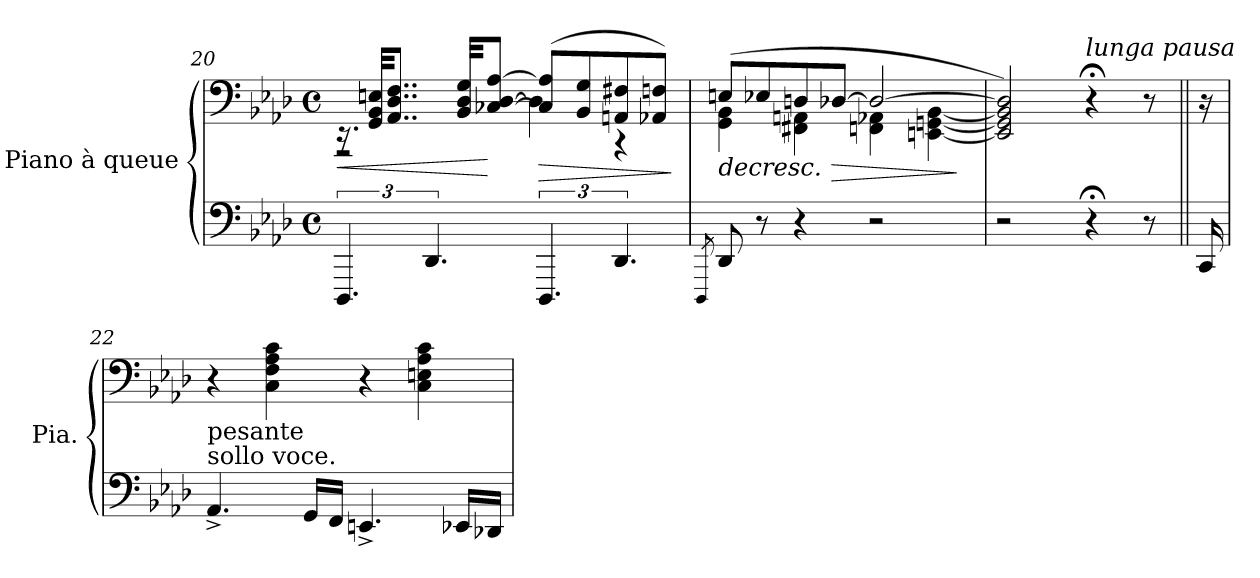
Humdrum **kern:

**kern	**kern	**dynam
*part1	*part1	*part1
*staff2	*staff1	*staff1/2
*I"Piano à queue	*	*
*I'Pia.	*	*
*clefF4	*clefF4	*
*k[b-e-a-d-]	*k[b-e-a-d-]	*
*M4/4	*M4/4	*
*met(c)	*met(c)	*
=20	=20	=20
!	!	!LO:HP:b
*	*^	*
6.DDD-/	16.rEE	2r	<
.	32GG/ 32BB-/ 32En/KKL	.	.
.	8..AA-/ 8..D-/ 8..F/J	.	.
6.DD-/	.	.	.
.	32BB-/ 32D-/ 32G/KKL	.	.
.	[8C-X/ [8D-/ [8A-/J	.	[
!	!	!	!LO:HP:b
6.DDD-/	(8C-/] 8A-/]L	4D-\]	>
.	8BB-/ 8G/	.	.
6.DD-/	8AAn/ 8F#X/	4r	.
.	8AA-X/ 8Fn/J)	.	.
*	*v	*v	*
.	.	]
!!LO:LB:g=z
=21	=21	=21
8qDDD-/	.	.
!	!	!LO:HP:b
*	*^	*
8DD-/	(8En/L	4GG\ 4BB-\	>
8r	8E-X/	.	.
4r	8Dn/	4FF#X\ 4AAn\	.
!	!	!	!LO:HP:b
.	[8D-X/J	.	>
*	*MM37	*	*
2r	2D-/_	4FFn\ 4AA-X\	.
*	*MM34	*	*
.	.	[4EEn\ [4GGn\ [4BB-\	.
*	*v	*v	*
.	.	]
=21X2	=21X2	=21X2
2r	2EE/] 2GG/] 2BB-/] 2D-/])	.
!	!LO:TX:a:i:t=lunga pausa	!
4r;<	4r;<	]
8r	8r	.
=21X3||	=21X3||	=21X3||
*	*MM65	*
16CC/	16r	.
=22	=22	=22
!LO:TX:a:t=sollo voce.	!	!
!LO:TX:a:t=pesante	!	!
4.AA-^/	4r	.
.	4C\ 4F\ 4A-\ 4c\	.
16GG/LL	.	.
16FF/JJ	.	.
4.EEn^/	4r	.
.	4C\ 4En\ 4A-\ 4c\	.
16EE-X/LL	.	.
16DD-X/JJ	.	.
=	=	=
*-	*-	*-
